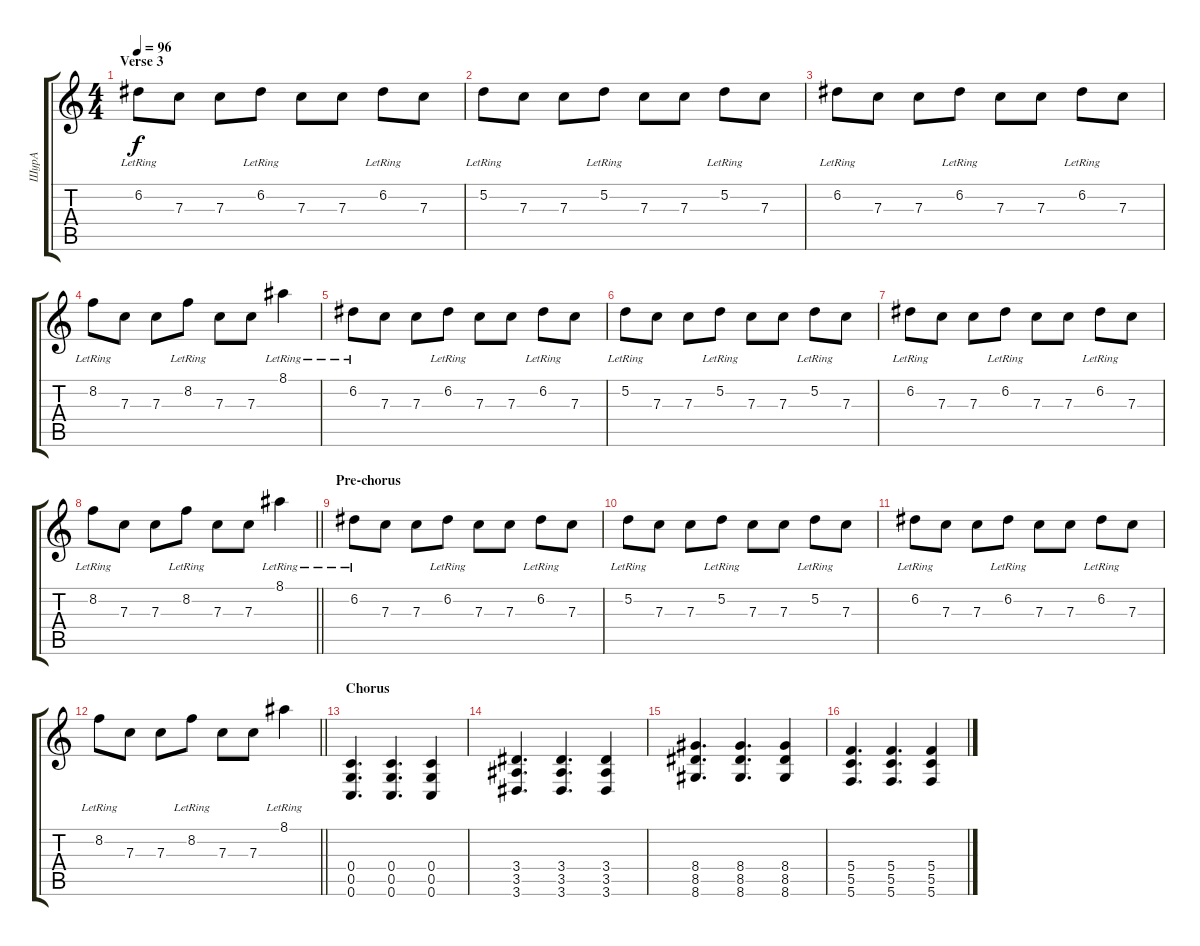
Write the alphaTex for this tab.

\track ("ШурА" "ШурА") {instrument electricguitarclean}
\staff {score tabs}
\tuning (D4 A3 F3 C3 G2 C2) {hide}
\ts (4 4)
\section ("" "Verse 3")
\tempo 96
\clef g2
\ks c
6.2{lr}.8{dy f instrument electricguitarclean} 7.3.8 7.3.8 6.2{lr}.8 7.3.8 7.3.8 6.2{lr}.8 7.3.8 |
5.2{lr}.8 7.3.8 7.3.8 5.2{lr}.8 7.3.8 7.3.8 5.2{lr}.8 7.3.8 |
6.2{lr}.8 7.3.8 7.3.8 6.2{lr}.8 7.3.8 7.3.8 6.2{lr}.8 7.3.8 |
8.2{lr}.8 7.3.8 7.3.8 8.2{lr}.8 7.3.8 7.3.8 8.1{lr}.4 |
6.2{lr}.8 7.3.8 7.3.8 6.2{lr}.8 7.3.8 7.3.8 6.2{lr}.8 7.3.8 |
5.2{lr}.8 7.3.8 7.3.8 5.2{lr}.8 7.3.8 7.3.8 5.2{lr}.8 7.3.8 |
6.2{lr}.8 7.3.8 7.3.8 6.2{lr}.8 7.3.8 7.3.8 6.2{lr}.8 7.3.8 |
\barLineRight lightlight
8.2{lr}.8 7.3.8 7.3.8 8.2{lr}.8 7.3.8 7.3.8 8.1{lr}.4 |
\section ("" "Pre-chorus")
6.2{lr}.8 7.3.8 7.3.8 6.2{lr}.8 7.3.8 7.3.8 6.2{lr}.8 7.3.8 |
5.2{lr}.8 7.3.8 7.3.8 5.2{lr}.8 7.3.8 7.3.8 5.2{lr}.8 7.3.8 |
6.2{lr}.8 7.3.8 7.3.8 6.2{lr}.8 7.3.8 7.3.8 6.2{lr}.8 7.3.8 |
\barLineRight lightlight
8.2{lr}.8 7.3.8 7.3.8 8.2{lr}.8 7.3.8 7.3.8 8.1{lr}.4 |
\section ("" "Chorus")
(0.4 0.5 0.6).4{d volume 11 instrument overdrivenguitar} (0.4 0.5 0.6).4{d} (0.4 0.5 0.6).4 |
(3.4 3.5 3.6).4{d} (3.4 3.5 3.6).4{d} (3.4 3.5 3.6).4 |
(8.4 8.5 8.6).4{d} (8.4 8.5 8.6).4{d} (8.4 8.5 8.6).4 |
(5.4 5.5 5.6).4{d} (5.4 5.5 5.6).4{d} (5.4 5.5 5.6).4
